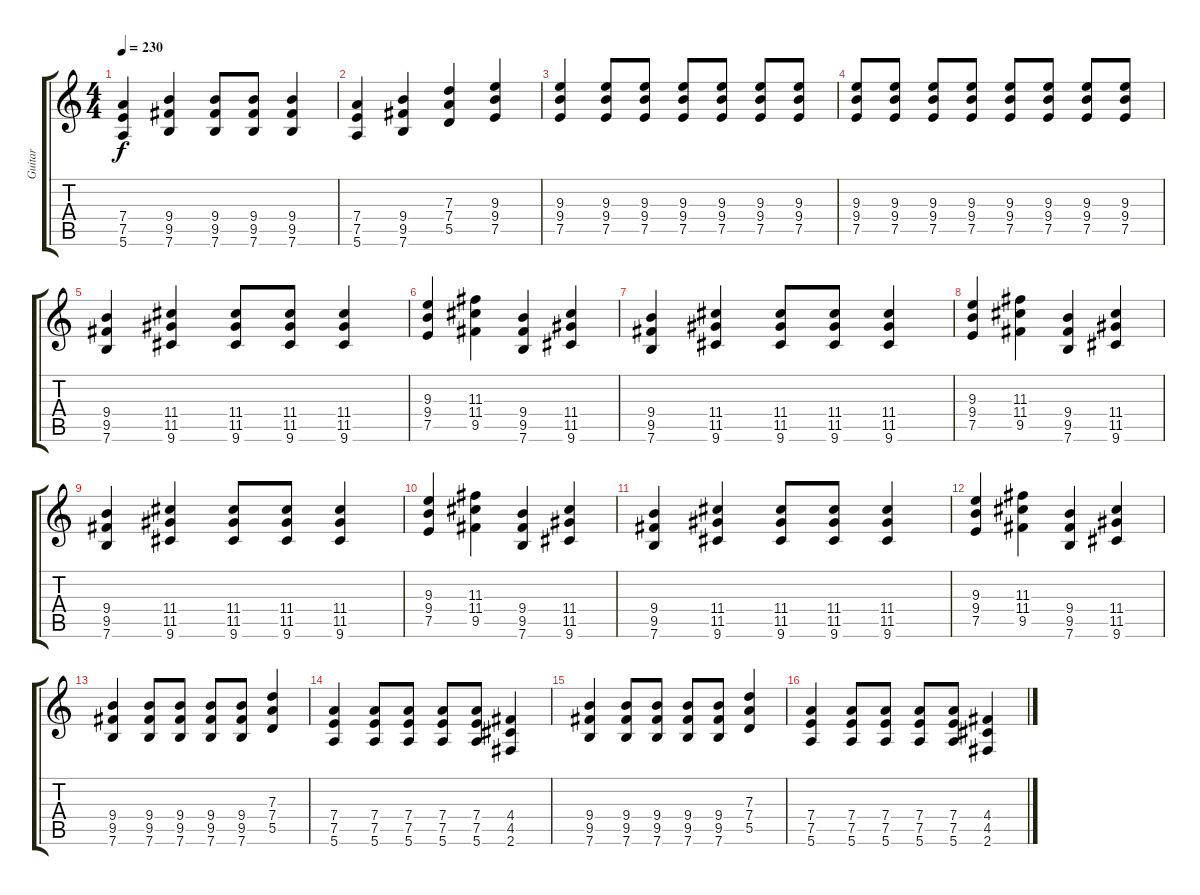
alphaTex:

\track ("Guitar" "Guitar") {instrument distortionguitar}
\staff {score tabs}
\tuning (E4 B3 G3 D3 A2 E2) {hide}
\ts (4 4)
\tempo 230
\clef g2
\ks c
(7.4 7.5 5.6).4{dy f} (9.4 9.5 7.6).4 (9.4 9.5 7.6).8 (9.4 9.5 7.6).8 (9.4 9.5 7.6).4 |
(7.4 7.5 5.6).4 (9.4 9.5 7.6).4 (7.3 7.4 5.5).4 (9.3 9.4 7.5).4 |
(9.3 9.4 7.5).4 (9.3 9.4 7.5).8 (9.3 9.4 7.5).8 (9.3 9.4 7.5).8 (9.3 9.4 7.5).8 (9.3 9.4 7.5).8 (9.3 9.4 7.5).8 |
(9.3 9.4 7.5).8 (9.3 9.4 7.5).8 (9.3 9.4 7.5).8 (9.3 9.4 7.5).8 (9.3 9.4 7.5).8 (9.3 9.4 7.5).8 (9.3 9.4 7.5).8 (9.3 9.4 7.5).8 |
(9.4 9.5 7.6).4 (11.4 11.5 9.6).4 (11.4 11.5 9.6).8 (11.4 11.5 9.6).8 (11.4 11.5 9.6).4 |
(9.3 9.4 7.5).4 (11.3 11.4 9.5).4 (9.4 9.5 7.6).4 (11.4 11.5 9.6).4 |
(9.4 9.5 7.6).4 (11.4 11.5 9.6).4 (11.4 11.5 9.6).8 (11.4 11.5 9.6).8 (11.4 11.5 9.6).4 |
(9.3 9.4 7.5).4 (11.3 11.4 9.5).4 (9.4 9.5 7.6).4 (11.4 11.5 9.6).4 |
(9.4 9.5 7.6).4 (11.4 11.5 9.6).4 (11.4 11.5 9.6).8 (11.4 11.5 9.6).8 (11.4 11.5 9.6).4 |
(9.3 9.4 7.5).4 (11.3 11.4 9.5).4 (9.4 9.5 7.6).4 (11.4 11.5 9.6).4 |
(9.4 9.5 7.6).4 (11.4 11.5 9.6).4 (11.4 11.5 9.6).8 (11.4 11.5 9.6).8 (11.4 11.5 9.6).4 |
(9.3 9.4 7.5).4 (11.3 11.4 9.5).4 (9.4 9.5 7.6).4 (11.4 11.5 9.6).4 |
(9.4 9.5 7.6).4 (9.4 9.5 7.6).8 (9.4 9.5 7.6).8 (9.4 9.5 7.6).8 (9.4 9.5 7.6).8 (7.3 7.4 5.5).4 |
(7.4 7.5 5.6).4 (7.4 7.5 5.6).8 (7.4 7.5 5.6).8 (7.4 7.5 5.6).8 (7.4 7.5 5.6).8 (4.4 4.5 2.6).4 |
(9.4 9.5 7.6).4 (9.4 9.5 7.6).8 (9.4 9.5 7.6).8 (9.4 9.5 7.6).8 (9.4 9.5 7.6).8 (7.3 7.4 5.5).4 |
(7.4 7.5 5.6).4 (7.4 7.5 5.6).8 (7.4 7.5 5.6).8 (7.4 7.5 5.6).8 (7.4 7.5 5.6).8 (4.4 4.5 2.6).4
